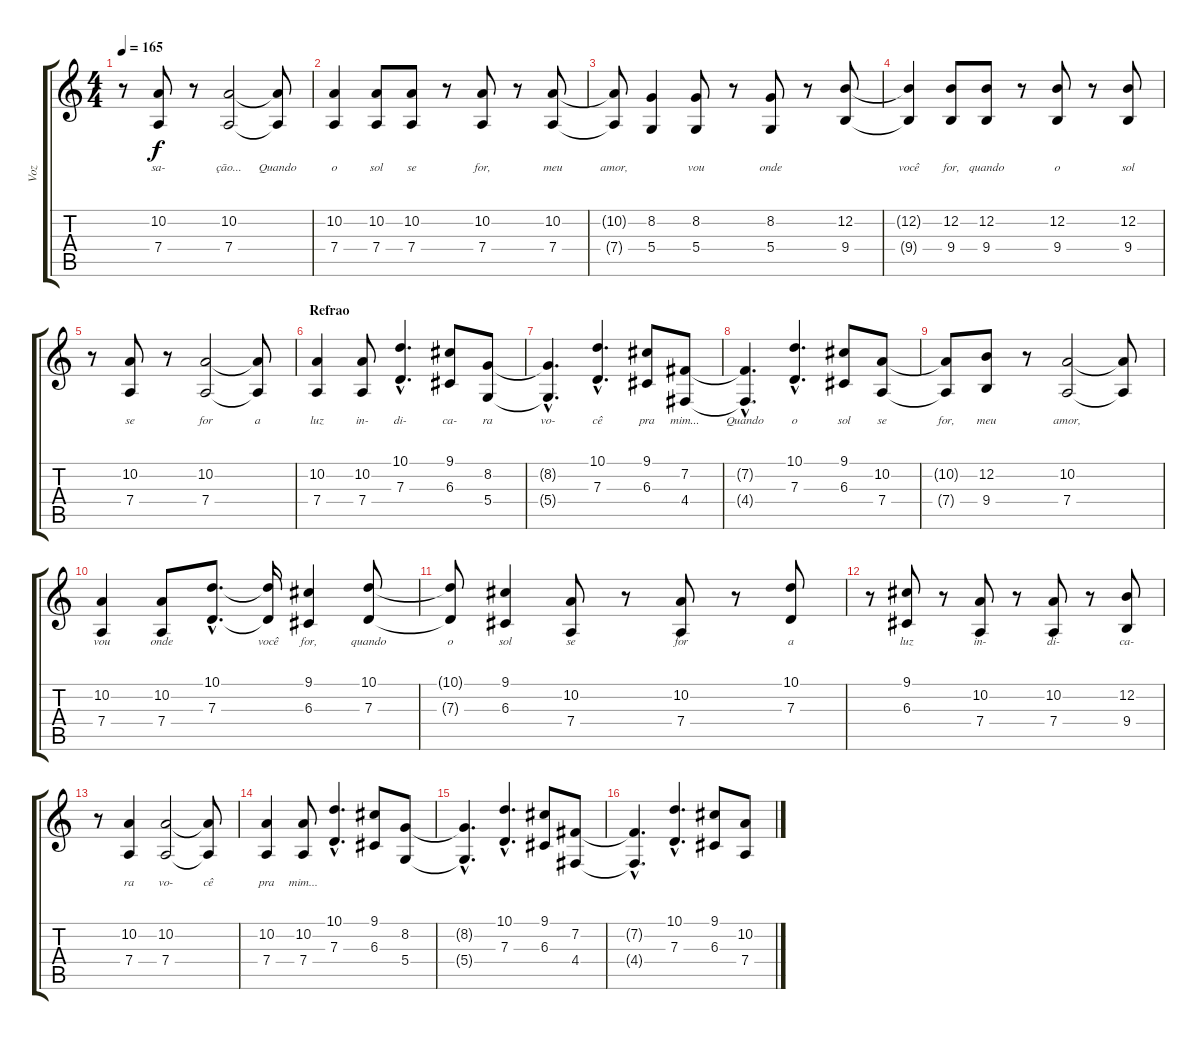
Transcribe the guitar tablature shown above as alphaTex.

\track ("Voz" "Voz") {instrument tenorsax}
\staff {score tabs}
\tuning (E4 B3 G3 D3 A2 E2) {hide}
\ts (4 4)
\tempo 165
\clef g2
\ks c
r.8{dy f} (10.2 7.4).8{lyrics (0 "sa-") lyrics (1 "") lyrics (2 "") lyrics (3 "") lyrics (4 "")} r.8 (10.2 7.4).2{lyrics (0 "ção...") lyrics (1 "") lyrics (2 "") lyrics (3 "") lyrics (4 "")} (10.2{t} 7.4{t}).8{lyrics (0 "Quando") lyrics (1 "") lyrics (2 "") lyrics (3 "") lyrics (4 "")} |
(10.2 7.4).4{lyrics (0 "o") lyrics (1 "") lyrics (2 "") lyrics (3 "") lyrics (4 "")} (10.2 7.4).8{lyrics (0 "sol") lyrics (1 "") lyrics (2 "") lyrics (3 "") lyrics (4 "")} (10.2 7.4).8{lyrics (0 "se") lyrics (1 "") lyrics (2 "") lyrics (3 "") lyrics (4 "")} r.8 (10.2 7.4).8{lyrics (0 "for,") lyrics (1 "") lyrics (2 "") lyrics (3 "") lyrics (4 "")} r.8 (10.2 7.4).8{lyrics (0 "meu") lyrics (1 "") lyrics (2 "") lyrics (3 "") lyrics (4 "")} |
(10.2{t} 7.4{t}).8{lyrics (0 "amor,") lyrics (1 "") lyrics (2 "") lyrics (3 "") lyrics (4 "")} (8.2 5.4).4{lyrics (0 "") lyrics (1 "") lyrics (2 "") lyrics (3 "") lyrics (4 "")} (8.2 5.4).8{lyrics (0 "vou") lyrics (1 "") lyrics (2 "") lyrics (3 "") lyrics (4 "")} r.8 (8.2 5.4).8{lyrics (0 "onde") lyrics (1 "") lyrics (2 "") lyrics (3 "") lyrics (4 "")} r.8 (12.2 9.4).8{lyrics (0 "") lyrics (1 "") lyrics (2 "") lyrics (3 "") lyrics (4 "")} |
(12.2{t} 9.4{t}).4{lyrics (0 "você") lyrics (1 "") lyrics (2 "") lyrics (3 "") lyrics (4 "")} (12.2 9.4).8{lyrics (0 "for,") lyrics (1 "") lyrics (2 "") lyrics (3 "") lyrics (4 "")} (12.2 9.4).8{lyrics (0 "quando") lyrics (1 "") lyrics (2 "") lyrics (3 "") lyrics (4 "")} r.8 (12.2 9.4).8{lyrics (0 "o") lyrics (1 "") lyrics (2 "") lyrics (3 "") lyrics (4 "")} r.8 (12.2 9.4).8{lyrics (0 "sol") lyrics (1 "") lyrics (2 "") lyrics (3 "") lyrics (4 "")} |
r.8 (10.2 7.4).8{lyrics (0 "se") lyrics (1 "") lyrics (2 "") lyrics (3 "") lyrics (4 "")} r.8 (10.2 7.4).2{lyrics (0 "for") lyrics (1 "") lyrics (2 "") lyrics (3 "") lyrics (4 "")} (10.2{t} 7.4{t}).8{lyrics (0 "a") lyrics (1 "") lyrics (2 "") lyrics (3 "") lyrics (4 "")} |
\section ("" "Refrao")
(10.2 7.4).4{lyrics (0 "luz") lyrics (1 "") lyrics (2 "") lyrics (3 "") lyrics (4 "")} (10.2 7.4).8{lyrics (0 "in-") lyrics (1 "") lyrics (2 "") lyrics (3 "") lyrics (4 "")} (10.1{hac} 7.3{hac}).4{d lyrics (0 "di-") lyrics (1 "") lyrics (2 "") lyrics (3 "") lyrics (4 "")} (9.1 6.3).8{lyrics (0 "ca-") lyrics (1 "") lyrics (2 "") lyrics (3 "") lyrics (4 "")} (8.2 5.4).8{lyrics (0 "ra") lyrics (1 "") lyrics (2 "") lyrics (3 "") lyrics (4 "")} |
(8.2{hac t} 5.4{hac t}).4{d lyrics (0 "vo-") lyrics (1 "") lyrics (2 "") lyrics (3 "") lyrics (4 "")} (10.1{hac} 7.3{hac}).4{d lyrics (0 "cê") lyrics (1 "") lyrics (2 "") lyrics (3 "") lyrics (4 "")} (9.1 6.3).8{lyrics (0 "pra") lyrics (1 "") lyrics (2 "") lyrics (3 "") lyrics (4 "")} (7.2 4.4).8{lyrics (0 "mim...") lyrics (1 "") lyrics (2 "") lyrics (3 "") lyrics (4 "")} |
(7.2{hac t} 4.4{hac t}).4{d lyrics (0 "Quando") lyrics (1 "") lyrics (2 "") lyrics (3 "") lyrics (4 "")} (10.1{hac} 7.3{hac}).4{d lyrics (0 "o") lyrics (1 "") lyrics (2 "") lyrics (3 "") lyrics (4 "")} (9.1 6.3).8{lyrics (0 "sol") lyrics (1 "") lyrics (2 "") lyrics (3 "") lyrics (4 "")} (10.2 7.4).8{lyrics (0 "se") lyrics (1 "") lyrics (2 "") lyrics (3 "") lyrics (4 "")} |
(10.2{t} 7.4{t}).8{lyrics (0 "for,") lyrics (1 "") lyrics (2 "") lyrics (3 "") lyrics (4 "")} (12.2 9.4).8{lyrics (0 "meu") lyrics (1 "") lyrics (2 "") lyrics (3 "") lyrics (4 "")} r.8 (10.2 7.4).2{lyrics (0 "amor,") lyrics (1 "") lyrics (2 "") lyrics (3 "") lyrics (4 "")} (10.2{t} 7.4{t}).8{lyrics (0 "") lyrics (1 "") lyrics (2 "") lyrics (3 "") lyrics (4 "")} |
(10.2 7.4).4{lyrics (0 "vou") lyrics (1 "") lyrics (2 "") lyrics (3 "") lyrics (4 "")} (10.2 7.4).8{lyrics (0 "onde") lyrics (1 "") lyrics (2 "") lyrics (3 "") lyrics (4 "")} (10.1{hac} 7.3{hac}).8{d lyrics (0 "") lyrics (1 "") lyrics (2 "") lyrics (3 "") lyrics (4 "")} (10.1{t} 7.3{t}).16{lyrics (0 "você") lyrics (1 "") lyrics (2 "") lyrics (3 "") lyrics (4 "")} (9.1 6.3).4{lyrics (0 "for,") lyrics (1 "") lyrics (2 "") lyrics (3 "") lyrics (4 "")} (10.1 7.3).8{lyrics (0 "quando") lyrics (1 "") lyrics (2 "") lyrics (3 "") lyrics (4 "")} |
(10.1{t} 7.3{t}).8{lyrics (0 "o") lyrics (1 "") lyrics (2 "") lyrics (3 "") lyrics (4 "")} (9.1 6.3).4{lyrics (0 "sol") lyrics (1 "") lyrics (2 "") lyrics (3 "") lyrics (4 "")} (10.2 7.4).8{lyrics (0 "se") lyrics (1 "") lyrics (2 "") lyrics (3 "") lyrics (4 "")} r.8 (10.2 7.4).8{lyrics (0 "for") lyrics (1 "") lyrics (2 "") lyrics (3 "") lyrics (4 "")} r.8 (10.1 7.3).8{lyrics (0 "a") lyrics (1 "") lyrics (2 "") lyrics (3 "") lyrics (4 "")} |
r.8 (9.1 6.3).8{lyrics (0 "luz") lyrics (1 "") lyrics (2 "") lyrics (3 "") lyrics (4 "")} r.8 (10.2 7.4).8{lyrics (0 "in-") lyrics (1 "") lyrics (2 "") lyrics (3 "") lyrics (4 "")} r.8 (10.2 7.4).8{lyrics (0 "di-") lyrics (1 "") lyrics (2 "") lyrics (3 "") lyrics (4 "")} r.8 (12.2 9.4).8{lyrics (0 "ca-") lyrics (1 "") lyrics (2 "") lyrics (3 "") lyrics (4 "")} |
r.8 (10.2 7.4).4{lyrics (0 "ra") lyrics (1 "") lyrics (2 "") lyrics (3 "") lyrics (4 "")} (10.2 7.4).2{lyrics (0 "vo-") lyrics (1 "") lyrics (2 "") lyrics (3 "") lyrics (4 "")} (10.2{t} 7.4{t}).8{lyrics (0 "cê") lyrics (1 "") lyrics (2 "") lyrics (3 "") lyrics (4 "")} |
(10.2 7.4).4{lyrics (0 "pra") lyrics (1 "") lyrics (2 "") lyrics (3 "") lyrics (4 "")} (10.2 7.4).8{lyrics (0 "mim...") lyrics (1 "") lyrics (2 "") lyrics (3 "") lyrics (4 "")} (10.1{hac} 7.3{hac}).4{d} (9.1 6.3).8 (8.2 5.4).8 |
(8.2{hac t} 5.4{hac t}).4{d} (10.1{hac} 7.3{hac}).4{d} (9.1 6.3).8 (7.2 4.4).8 |
(7.2{hac t} 4.4{hac t}).4{d} (10.1{hac} 7.3{hac}).4{d} (9.1 6.3).8 (10.2 7.4).8
